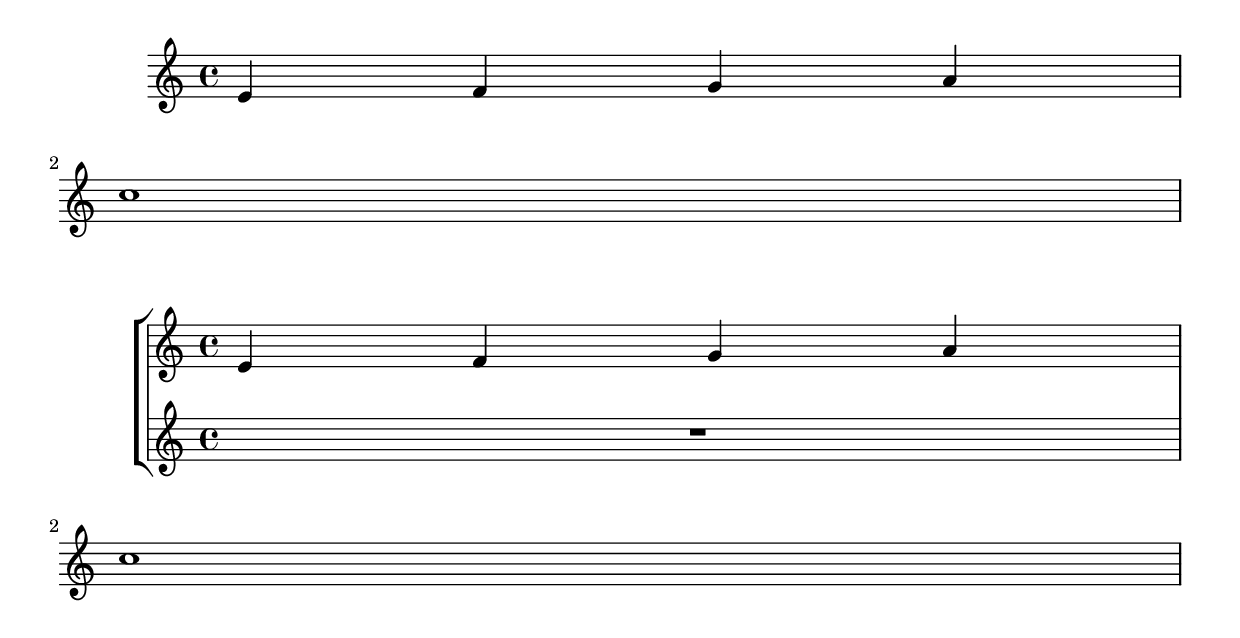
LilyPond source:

%% Do not edit this file; it is auto-generated from LSR http://lsr.dsi.unimi.it
%% This file is in the public domain.
\version "2.11.66"

\header {
  lsrtags = "staff-notation, tweaks-and-overrides, breaks"

  texidoces = "
El primer pentagrama vacío también se puede suprimir de la
partitura estableciendo la propiedad @code{remove-first} de
@code{VerticalAxisGroup}.  Esto se puede hacer globalmente dentro
del bloque @code{\\layout}, o localmente dentro del pentagrama
concreto que se quiere suprimir.  En este último caso, tenemos que
especificar el contexto (@code{Staff} se aplica sólo al pentagrama
actual) delante de la propiedad.

El pentagrama inferior del segundo grupo no se elimina, porque el
ajuste sólo se aplica al pentagrama concreto dentro del que se
escribe.

"
  doctitlees = "Quitar la primera línea vacía"

  texidoc = "
The first empty staff can also be removed from the score by setting the
@code{VerticalAxisGroup} property @code{remove-first}. This can be done
globally inside the @code{\\layout} block, or locally inside the
specific staff that should be removed.  In the latter case, you have to
specify the context (@code{Staff} applies only to the current staff) in
front of the property.

The lower staff of the second staff group is not removed, because the
setting applies only to the specific staff inside of which it is
written. 

"
  doctitle = "Removing the first empty line"
} % begin verbatim

\layout {
  \context { 
    \RemoveEmptyStaffContext 
    % To use the setting globally, uncomment the following line:
    % \override VerticalAxisGroup #'remove-first = ##t
  }
}
\new StaffGroup <<
  \new Staff \relative c' {
    e4 f g a \break
    c1
  }
  \new Staff {
    % To use the setting globally, comment this line,
    % uncomment the line in the \layout block above
    \override Staff.VerticalAxisGroup #'remove-first = ##t
    R1 \break
    R
  }
>>
\new StaffGroup <<
  \new Staff \relative c' {
    e4 f g a \break
    c1
  }
  \new Staff {
    R1 \break
    R
  }
>>
